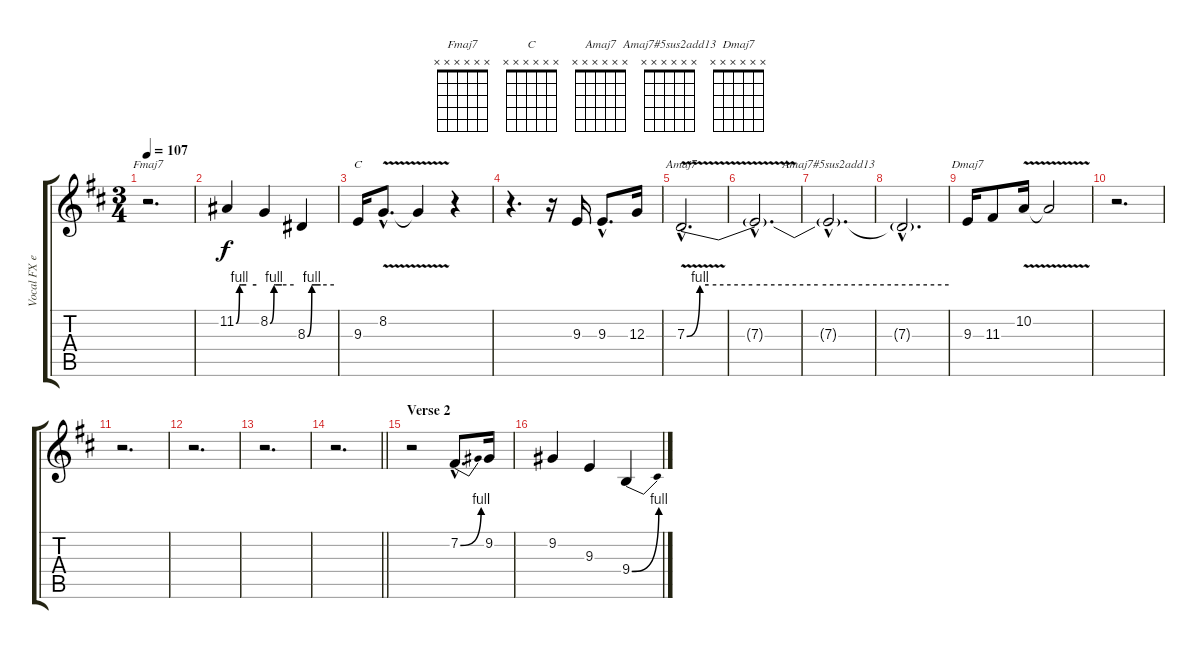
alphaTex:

\track ("Vocal FX echo" "Vocal FX e") {instrument stringensemble1}
\staff {score tabs}
\tuning (E4 B3 G3 D3 A2 E2) {hide}
\chord ("Fmaj7" x x x x x x)
\chord ("C" x x x x x x)
\chord ("Amaj7" x x x x x x)
\chord ("Amaj7#5sus2add13" x x x x x x)
\chord ("Dmaj7" x x x x x x)
\ts (3 4)
\tempo 107
\clef g2
\ks d
r.2{d ch "Fmaj7" dy f} |
11.2{be (custom 0 0 10 4 15 4 30 4 60 4)}.4 8.2{be (custom 0 0 10 4 15 4 30 4 60 4)}.4 8.3{be (custom 0 0 10 4 15 4 30 4 60 4)}.4 |
9.3.16{ch "C"} 8.2{v hac}.8{d} 8.2{t}.4 r.4 |
r.4{d} r.16 9.3.16 9.3{hac}.8{d} 12.3.16 |
7.3{be (custom 0 0 3 4 5 4 15 4 30 4 60 4) v hac}.2{d ch "Amaj7"} |
7.3{hac t}.2{d} |
7.3{hac t}.2{d ch "Amaj7#5sus2add13"} |
7.3{hac t}.2{d} |
9.3.16{ch "Dmaj7"} 11.3.8 10.2{v}.16 10.2{t}.2 |
r.2{d} |
r.2{d} |
r.2{d} |
r.2{d} |
\barLineRight lightlight
r.2{d} |
\section ("" "Verse 2")
r.2 7.2{be (bend 0 0 60 4) hac}.8{d} 9.2.16 |
9.2.4 9.3.4 9.4{be (bend 0 0 60 4)}.4
